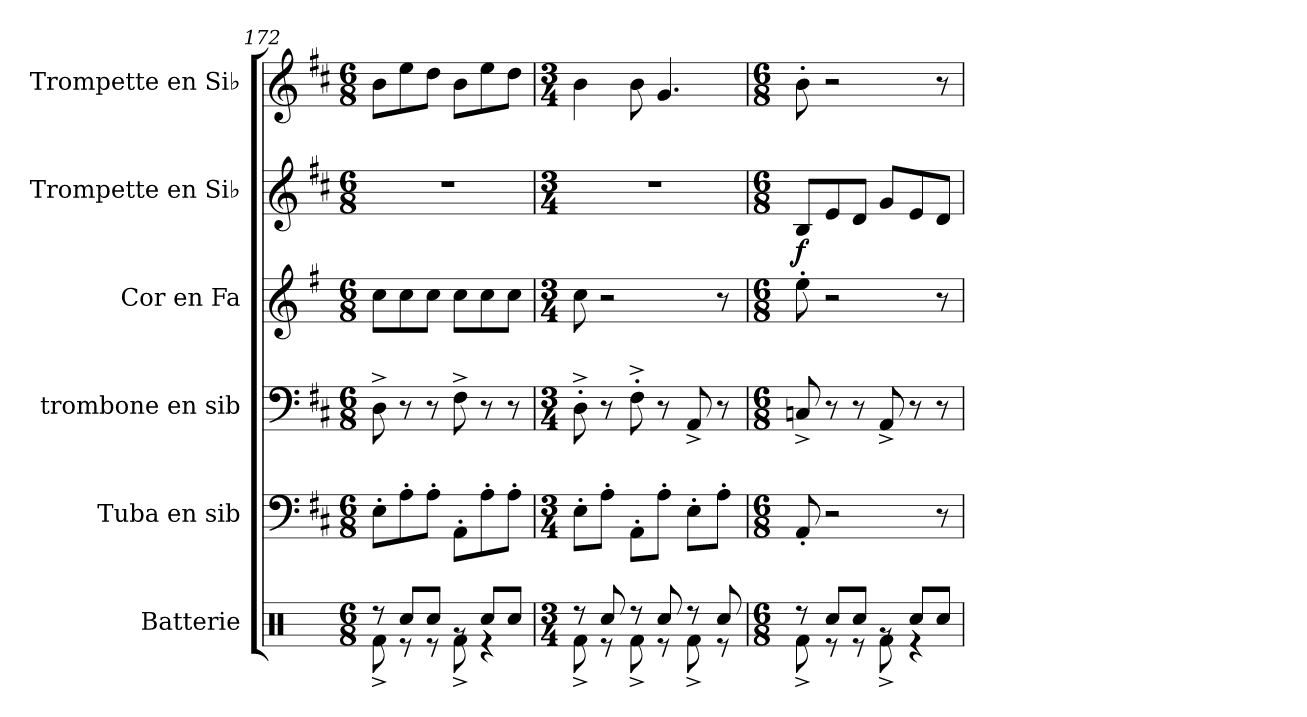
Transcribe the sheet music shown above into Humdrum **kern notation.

**kern	**kern	**kern	**kern	**kern	**dynam	**kern
*part6	*part5	*part4	*part3	*part2	*part2	*part1
*staff6	*staff5	*staff4	*staff3	*staff2	*staff2	*staff1
*I"Batterie	*I"Tuba en sib	*I"trombone en sib	*I"Cor en Fa	*I"Trompette en Si♭	*	*I"Trompette en Si♭
*I'Batt.	*I'Tub. sib	*I'Trb. sib	*I'Cor Fa	*I'Tromp. Si♭	*	*I'Tromp. Si♭
*clefX	*clefF4	*clefF4	*clefG2	*clefG2	*	*clefG2
*	*ITrd1c2	*ITrd1c2	*ITrd4c7	*ITrd1c2	*	*ITrd1c2
*k[]	*k[]	*k[]	*k[]	*k[]	*	*k[]
*M6/8	*M6/8	*M6/8	*M6/8	*M6/8	*	*M6/8
=172	=172	=172	=172	=172	=172	=172
*^	*	*	*	*	*	*
8r	8Rf^\	8D'\L	8C^\	8f\L	2.r	.	8a\L
8Rcc/L	8r	8G'\	8r	8f\	.	.	8dd\
8Rcc/J	8r	8G'\J	8r	8f\J	.	.	8cc\J
8rg	8Rf^\	8GG'\L	8E^\	8f\L	.	.	8a\L
8Rcc/L	4r	8G'\	8r	8f\	.	.	8dd\
8Rcc/J	.	8G'\J	8r	8f\J	.	.	8cc\J
=173	=173	=173	=173	=173	=173	=173	=173
*M3/4	*	*M3/4	*M3/4	*M3/4	*M3/4	*	*M3/4
8r	8Rf^\	8D'\L	8C'^\	8f\	2.r	.	4a\
8Rcc/	8r	8G'\J	8r	2r	.	.	.
8r	8Rf^\	8GG'\L	8E'^\	.	.	.	8a\
8Rcc/	8r	8G'\J	8r	.	.	.	4.f/
8r	8Rf^\	8D'\L	8GG^/	.	.	.	.
8Rcc/	8r	8G'\J	8r	8r	.	.	.
!!LO:PB:g=z
=174	=174	=174	=174	=174	=174	=174	=174
*M6/8	*	*M6/8	*M6/8	*M6/8	*M6/8	*	*M6/8
!	!	!	!	!	!	!LO:DY:b	!
8r	8Rf^\	8GG'/	8BB-X^/	8a'\	8A/L	f	8a'\
8Rcc/L	8r	2r	8r	2r	8d/	.	2r
8Rcc/J	8r	.	8r	.	8c/J	.	.
8rg	8Rf^\	.	8GG^/	.	8f/L	.	.
8Rcc/L	4r	.	8r	.	8d/	.	.
8Rcc/J	.	8r	8r	8r	8c/J	.	8r
*v	*v	*	*	*	*	*	*
=	=	=	=	=	=	=
*-	*-	*-	*-	*-	*-	*-
